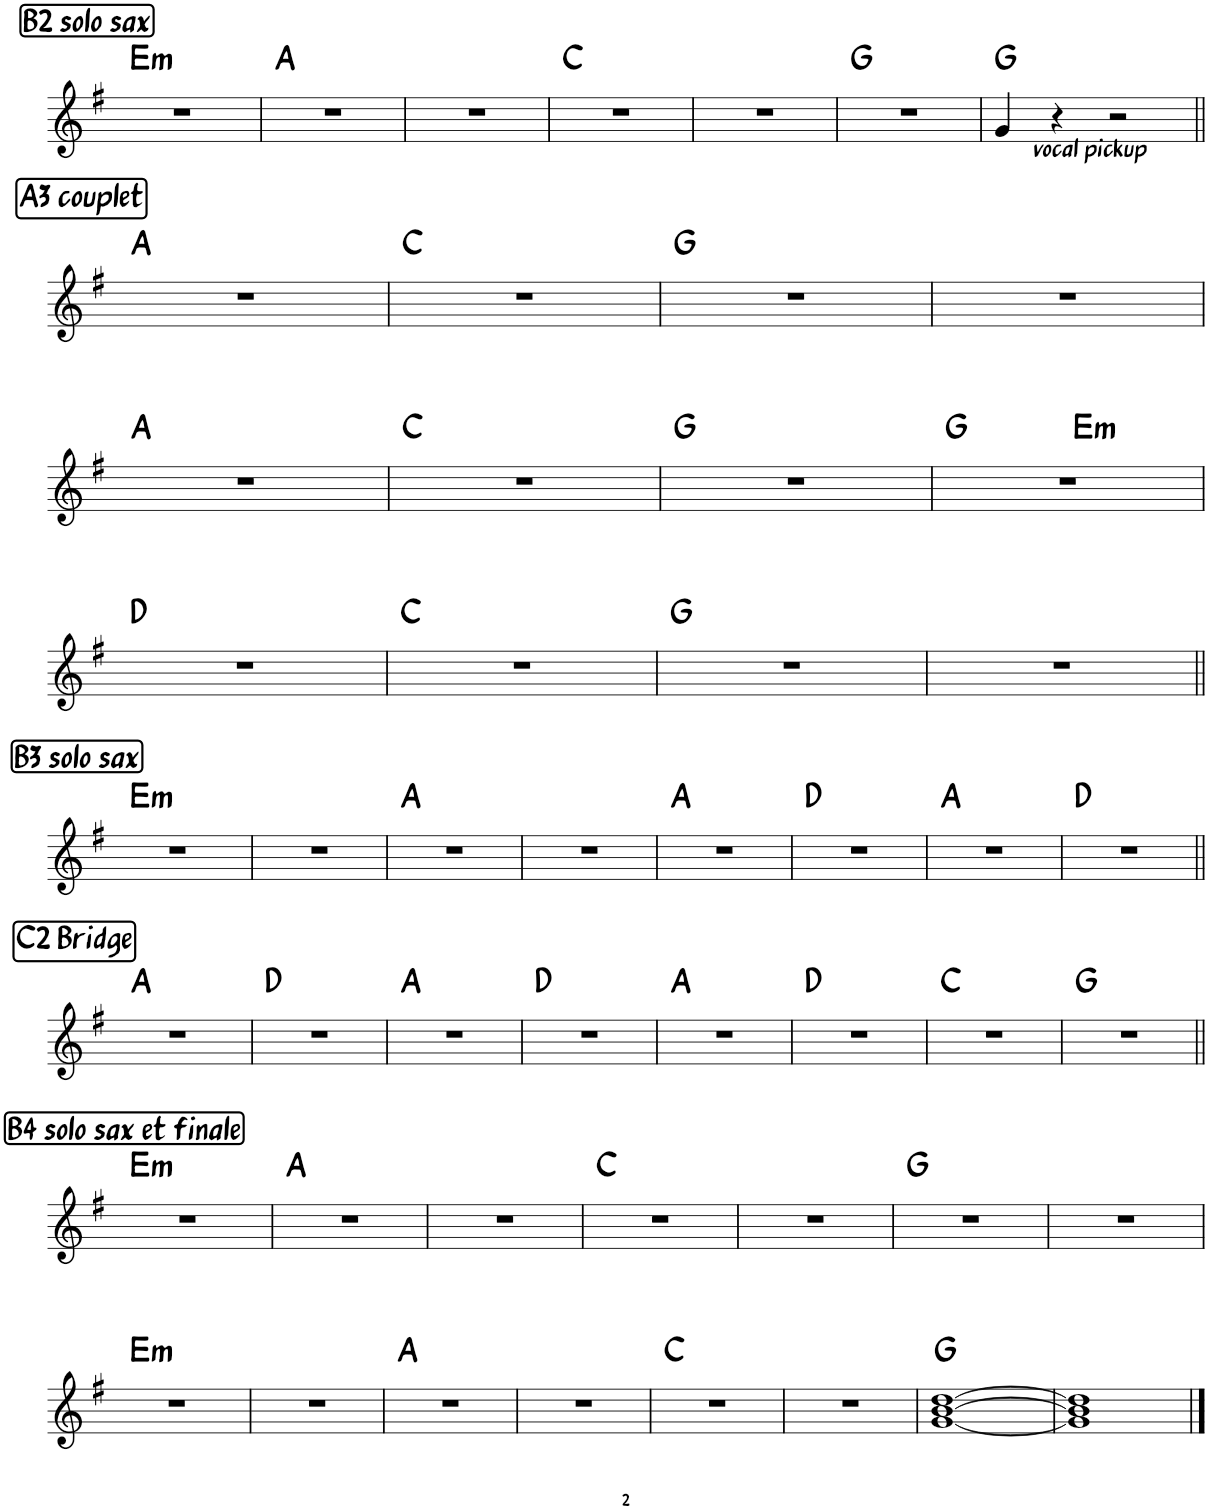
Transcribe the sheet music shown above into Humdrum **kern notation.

**kern	**harte
*part1	*part1
*staff1	*
*I"Piano	*
*I'Pno.	*
!!LO:PB:g=z
*clefG2	*
*k[f#]	*
*M4/4	*
!!LO:REH:place=s1:a:cj:fs=14:t=B2 solo sax
=38	=38
!	!LO:H:kt=m
1r	E:min
=39	=39
1r	A:maj
=40	=40
1r	.
=41	=41
1r	C:maj
=42	=42
1r	.
=43	=43
1r	G:maj
=44	=44
!LO:TX:a:t=vocal pickup	!
4g/	G:maj
4r	.
2r	.
!!LO:LB:g=z
!!LO:REH:place=s1:a:cj:fs=14:t=A3 couplet
=45||	=45||
1r	A:maj
=46	=46
1r	C:maj
=47	=47
1r	G:maj
=48	=48
1r	.
!!LO:LB:g=z
=49	=49
1r	A:maj
=50	=50
1r	C:maj
=51	=51
1r	G:maj
=52	=52
*^	*
1r	2ryy	G:maj
!	!	!LO:H:kt=m
.	2ryy	E:min
*v	*v	*
!!LO:LB:g=z
=53	=53
1r	D:maj
=54	=54
1r	C:maj
=55	=55
1r	G:maj
=56	=56
1r	.
!!LO:LB:g=z
!!LO:REH:place=s1:a:cj:fs=14:t=B3 solo sax
=57||	=57||
!	!LO:H:kt=m
1r	E:min
=58	=58
1r	.
=59	=59
1r	A:maj
=60	=60
1r	.
=61	=61
1r	A:maj
=62	=62
1r	D:maj
=63	=63
1r	A:maj
=64	=64
1r	D:maj
!!LO:LB:g=z
!!LO:REH:place=s1:a:cj:fs=14:t=C2 Bridge
=65||	=65||
1r	A:maj
=66	=66
1r	D:maj
=67	=67
1r	A:maj
=68	=68
1r	D:maj
=69	=69
1r	A:maj
=70	=70
1r	D:maj
=71	=71
1r	C:maj
=72	=72
1r	G:maj
!!LO:LB:g=z
!!LO:REH:place=s1:a:cj:fs=14:t=B4 solo sax et finale
=73||	=73||
!	!LO:H:kt=m
1r	E:min
=74	=74
1r	A:maj
=75	=75
1r	.
=76	=76
1r	C:maj
=77	=77
1r	.
=78	=78
1r	G:maj
=79	=79
1r	.
!!LO:LB:g=z
=80	=80
!	!LO:H:kt=m
1r	E:min
=81	=81
1r	.
=82	=82
1r	A:maj
=83	=83
1r	.
=84	=84
1r	C:maj
=85	=85
1r	.
=86	=86
[1g [1b [1dd	G:maj
=87	=87
1g] 1b] 1dd]	.
==	==
*-	*-
